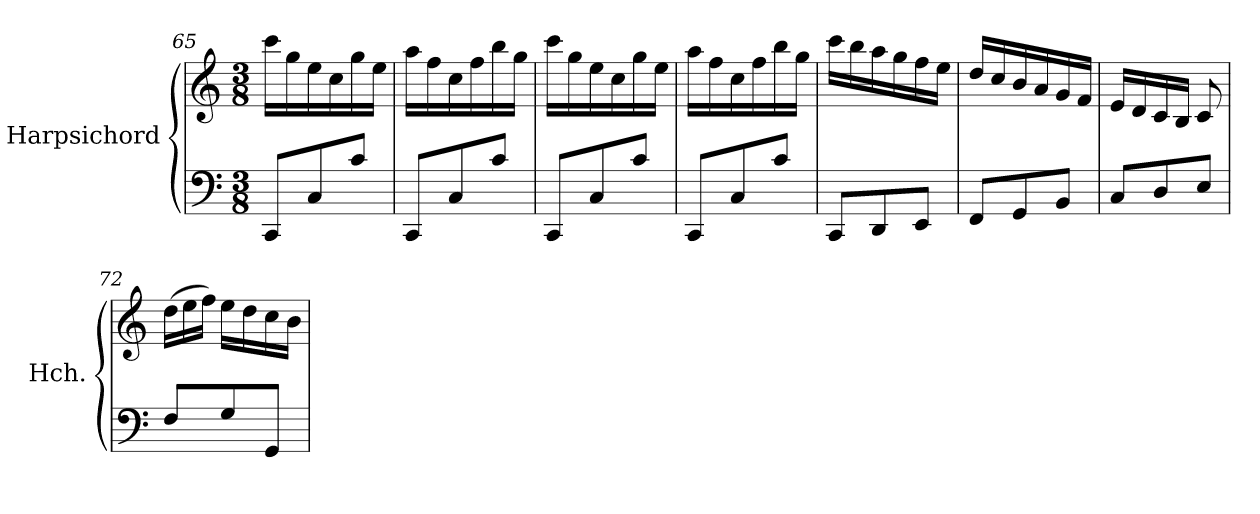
**kern	**kern
*part1	*part1
*staff2	*staff1
*I"Harpsichord	*
*I'Hch.	*
*clefF4	*clefG2
*k[]	*k[]
*M3/8	*M3/8
=65	=65
8CC/L	16ccc\LL
.	16gg\
8C/	16ee\
.	16cc\
8c/J	16gg\
.	16ee\JJ
=66	=66
8CC/L	16aa\LL
.	16ff\
8C/	16cc\
.	16ff\
8c/J	16bb\
.	16gg\JJ
!!LO:LB:g=z
=67	=67
8CC/L	16ccc\LL
.	16gg\
8C/	16ee\
.	16cc\
8c/J	16gg\
.	16ee\JJ
=68	=68
8CC/L	16aa\LL
.	16ff\
8C/	16cc\
.	16ff\
8c/J	16bb\
.	16gg\JJ
=69	=69
8CC/L	16ccc\LL
.	16bb\
8DD/	16aa\
.	16gg\
8EE/J	16ff\
.	16ee\JJ
=70	=70
8FF/L	16dd/LL
.	16cc/
8GG/	16b/
.	16a/
8BB/J	16g/
.	16f/JJ
=71	=71
8C/L	16e/LL
.	16d/
8D/	16c/
.	16B/JJ
8E/J	8c/
=72	=72
*	*Xtuplet
8F/L	(>24dd\LL
.	24ee\
.	24ff\JJ)
8G/	16ee\LL
.	16dd\
8GG/J	16cc\
.	16b\JJ
=	=
*-	*-
